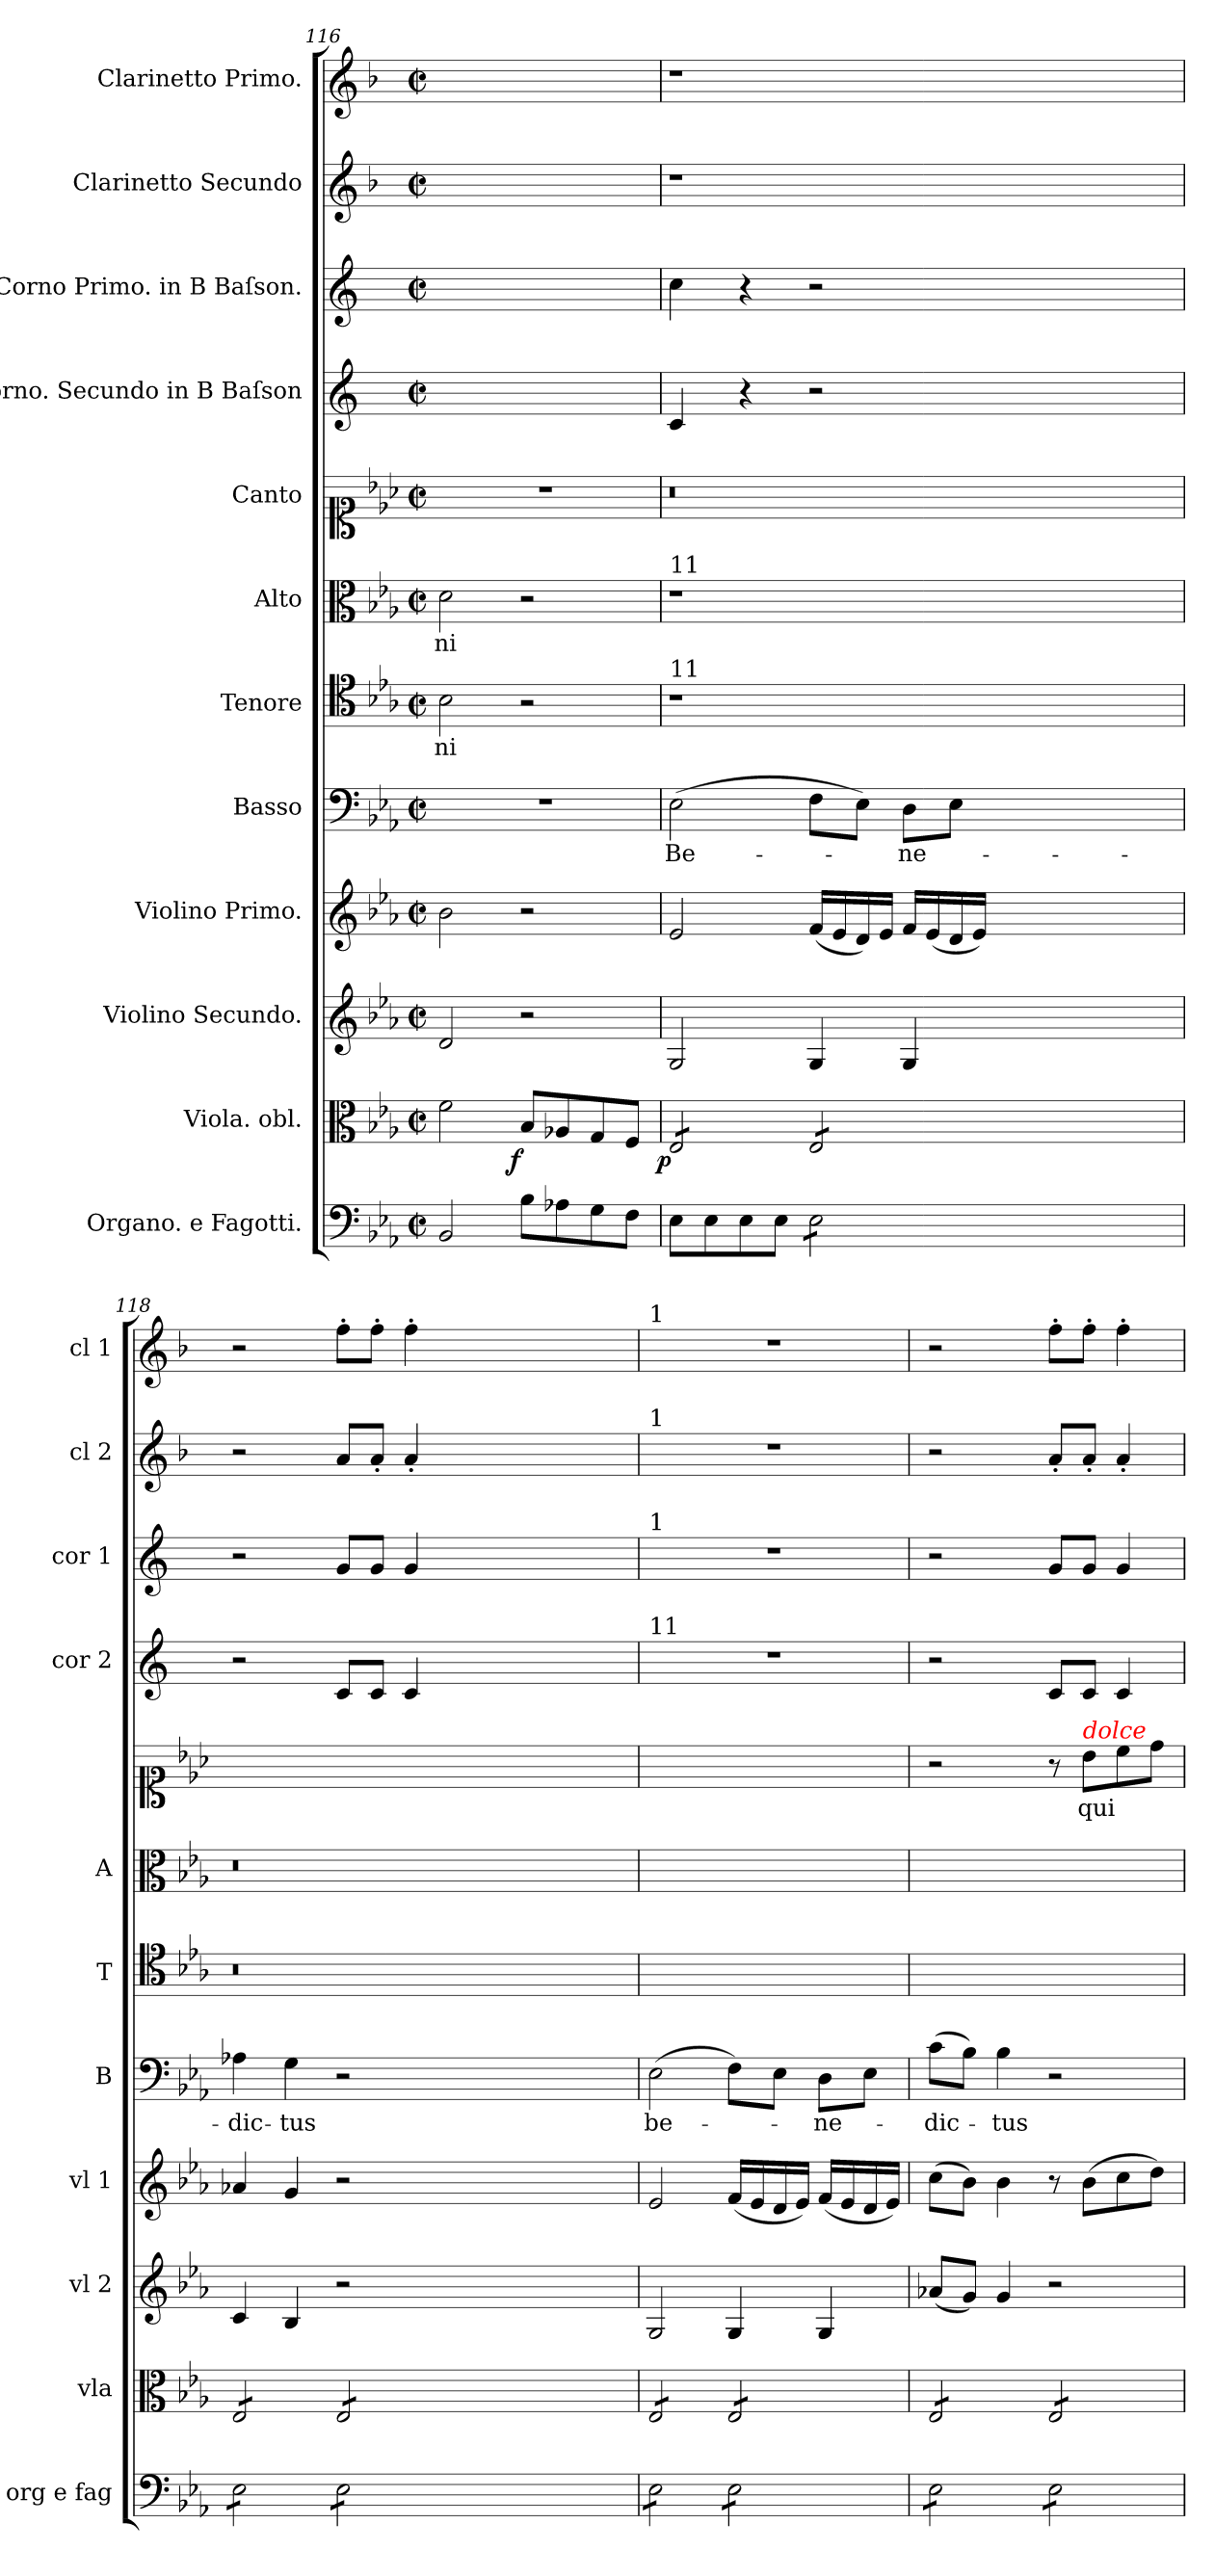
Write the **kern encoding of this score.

**kern	**kern	**dynam	**kern	**kern	**kern	**text	**kern	**text	**kern	**text	**kern	**text	**kern	**kern	**kern	**kern
*part12	*part11	*part11	*part10	*part9	*part8	*part8	*part7	*part7	*part6	*part6	*part5	*part5	*part4	*part3	*part2	*part1
*staff12	*staff11	*staff11	*staff10	*staff9	*staff8	*staff8	*staff7	*staff7	*staff6	*staff6	*staff5	*staff5	*staff4	*staff3	*staff2	*staff1
*I"Organo. e Fagotti.	*I"Viola. obl.	*	*I"Violino Secundo.	*I"Violino Primo.	*I"Basso	*	*I"Tenore	*	*I"Alto	*	*I"Canto	*	*I"Corno. Secundo in B Baſson	*I"Corno Primo. in B Baſson.	*I"Clarinetto Secundo	*I"Clarinetto Primo.
*I'org e fag	*I'vla	*	*I'vl 2	*I'vl 1	*I'B	*	*I'T	*	*I'A	*	*	*	*I'cor 2	*I'cor 1	*I'cl 2	*I'cl 1
*clefF4	*clefC3	*	*clefG2	*clefG2	*clefF4	*	*clefC4	*	*clefC3	*	*clefC1	*	*clefG2	*clefG2	*clefG2	*clefG2
*	*	*	*	*	*	*	*	*	*	*	*	*	*ITrd-2c-3	*ITrd-2c-3	*ITrd1c2	*ITrd1c2
*k[b-e-a-]	*k[b-e-a-]	*	*k[b-e-a-]	*k[b-e-a-]	*k[b-e-a-]	*	*k[b-e-a-]	*	*k[b-e-a-]	*	*k[b-e-a-]	*	*k[b-e-a-]	*k[b-e-a-]	*k[b-e-a-]	*k[b-e-a-]
*E-:	*E-:	*	*E-:	*E-:	*E-:	*	*E-:	*	*E-:	*	*E-:	*	*	*	*E-:	*E-:
*M2/2	*M2/2	*	*M2/2	*M2/2	*M2/2	*	*M2/2	*	*M2/2	*	*M2/2	*	*M2/2	*M2/2	*M2/2	*M2/2
*met(c|)	*met(c|)	*	*met(c|)	*met(c|)	*met(c|)	*	*met(c|)	*	*met(c|)	*	*met(c|)	*	*met(c|)	*met(c|)	*met(c|)	*met(c|)
=116	=116	=116	=116	=116	=116	=116	=116	=116	=116	=116	=116	=116	=116	=116	=116	=116
2BB-/	2f\	.	2d/	2b-\	1r	.	2B-\	-ni	2d\	-ni	1r	.	1ryy	1ryy	1ryy	1ryy
!	!	!LO:DY:rj	!	!	!	!	!	!	!	!	!	!	!	!	!	!
8B-\L	8B-/L	f	2r	2r	.	.	2r	.	2r	.	.	.	.	.	.	.
8A-X\	8A-X/	.	.	.	.	.	.	.	.	.	.	.	.	.	.	.
8G\	8G/	.	.	.	.	.	.	.	.	.	.	.	.	.	.	.
8F\J	8F/J	.	.	.	.	.	.	.	.	.	.	.	.	.	.	.
=117	=117	=117	=117	=117	=117	=117	=117	=117	=117	=117	=117	=117	=117	=117	=117	=117
!	!	!	!	!	!	!	!	!	!LO:TX:a:t=11	!	!	!	!	!	!	!
!	!	!	!	!	!	!	!LO:TX:a:t=11	!	!	!	!	!	!	!	!	!
!	!	!LO:DY:rj	!	!	!	!	!	!	!	!	!	!	!	!	!	!
*	*tremolo	*	*	*	*	*	*	*	*	*	*	*	*	*	*	*
8E-\L	8E-/L	p	2G/	2e-/	(2E-\	Be-	1r	.	1r	.	0.r	.	4e-/	4ee-\	1r	1r
8E-\	8E-/	.	.	.	.	.	.	.	.	.	.	.	.	.	.	.
8E-\	8E-/	.	.	.	.	.	.	.	.	.	.	.	4r	4r	.	.
8E-\J	8E-/J	.	.	.	.	.	.	.	.	.	.	.	.	.	.	.
*tremolo	*	*	*	*	*	*	*	*	*	*	*	*	*	*	*	*
8E-\L	8E-/L	.	4G/	(16f/LL	8F\L	.	.	.	.	.	.	.	2r	2r	.	.
.	.	.	.	16e-/	.	.	.	.	.	.	.	.	.	.	.	.
8E-\	8E-/	.	.	16d/)	8E-\J)	.	.	.	.	.	.	.	.	.	.	.
.	.	.	.	16e-/JJ	.	.	.	.	.	.	.	.	.	.	.	.
8E-\	8E-/	.	4G/	16f/LL	8D\L	-ne-	.	.	.	.	.	.	.	.	.	.
.	.	.	.	(16e-/	.	.	.	.	.	.	.	.	.	.	.	.
8E-\J	8E-/J	.	.	16d/	8E-\J	.	.	.	.	.	.	.	.	.	.	.
.	.	.	.	16e-/JJ)	.	.	.	.	.	.	.	.	.	.	.	.
0ryy	0ryy	.	0ryy	0ryy	0ryy	.	0ryy	.	0ryy	.	.	.	0ryy	0ryy	0ryy	0ryy
=118	=118	=118	=118	=118	=118	=118	=118	=118	=118	=118	=118	=118	=118	=118	=118	=118
8E-\L	8E-/L	.	4c/	4a-X/	4A-X\	-dic-	0.r	.	0.r	.	0.ryy	.	2r	2r	2r	2r
8E-\	8E-/	.	.	.	.	.	.	.	.	.	.	.	.	.	.	.
8E-\	8E-/	.	4B-/	4g/	4G\	-tus	.	.	.	.	.	.	.	.	.	.
8E-\J	8E-/J	.	.	.	.	.	.	.	.	.	.	.	.	.	.	.
8E-\L	8E-/L	.	2r	2r	2r	.	.	.	.	.	.	.	8e-/L	8b-/L	8g/L	8ee-'\L
8E-\	8E-/	.	.	.	.	.	.	.	.	.	.	.	8e-/J	8b-/J	8g'/J	8ee-'\J
8E-\	8E-/	.	.	.	.	.	.	.	.	.	.	.	4e-/	4b-/	4g'/	4ee-'\
8E-\J	8E-/J	.	.	.	.	.	.	.	.	.	.	.	.	.	.	.
0ryy	0ryy	.	0ryy	0ryy	0ryy	.	.	.	.	.	.	.	0ryy	0ryy	0ryy	0ryy
=119	=119	=119	=119	=119	=119	=119	=119	=119	=119	=119	=119	=119	=119	=119	=119	=119
!	!	!	!	!	!	!	!	!	!	!	!	!	!	!	!	!LO:TX:a:t=1
!	!	!	!	!	!	!	!	!	!	!	!	!	!	!	!LO:TX:a:t=1	!
!	!	!	!	!	!	!	!	!	!	!	!	!	!	!LO:TX:a:t=1	!	!
!	!	!	!	!	!	!	!	!	!	!	!	!	!LO:TX:a:t=11	!	!	!
8E-\L	8E-/L	.	2G/	2e-/	(2E-\	be-	1ryy	.	1ryy	.	1ryy	.	1r	1r	1r	1r
8E-\	8E-/	.	.	.	.	.	.	.	.	.	.	.	.	.	.	.
8E-\	8E-/	.	.	.	.	.	.	.	.	.	.	.	.	.	.	.
8E-\J	8E-/J	.	.	.	.	.	.	.	.	.	.	.	.	.	.	.
8E-\L	8E-/L	.	4G/	(16f/LL	8F\L)	.	.	.	.	.	.	.	.	.	.	.
.	.	.	.	16e-/	.	.	.	.	.	.	.	.	.	.	.	.
8E-\	8E-/	.	.	16d/	8E-\J	.	.	.	.	.	.	.	.	.	.	.
.	.	.	.	16e-/JJ)	.	.	.	.	.	.	.	.	.	.	.	.
8E-\	8E-/	.	4G/	(16f/LL	8D\L	-ne-	.	.	.	.	.	.	.	.	.	.
.	.	.	.	16e-/	.	.	.	.	.	.	.	.	.	.	.	.
8E-\J	8E-/J	.	.	16d/	8E-\J	.	.	.	.	.	.	.	.	.	.	.
.	.	.	.	16e-/JJ)	.	.	.	.	.	.	.	.	.	.	.	.
=120	=120	=120	=120	=120	=120	=120	=120	=120	=120	=120	=120	=120	=120	=120	=120	=120
8E-\L	8E-/L	.	(8a-X/L	(8cc\L	(8c\L	-dic-	1ryy	.	1ryy	.	2r	.	2r	2r	2r	2r
8E-\	8E-/	.	8g/J)	8b-\J)	8B-\J)	.	.	.	.	.	.	.	.	.	.	.
8E-\	8E-/	.	4g/	4b-\	4B-\	-tus	.	.	.	.	.	.	.	.	.	.
8E-\J	8E-/J	.	.	.	.	.	.	.	.	.	.	.	.	.	.	.
8E-\L	8E-/L	.	2r	8r	2r	.	.	.	.	.	8r	.	8e-/L	8b-/L	8g'/L	8ee-'\L
!	!	!	!	!	!	!	!	!	!	!	!LO:TX:a:i:color=red:t=dolce	!	!	!	!	!
8E-\	8E-/	.	.	(8b-\L	.	.	.	.	.	.	8b-\L	qui	8e-/J	8b-/J	8g'/J	8ee-'\J
8E-\	8E-/	.	.	8cc\	.	.	.	.	.	.	8cc\	.	4e-/	4b-/	4g'/	4ee-'\
8E-\J	8E-/J	.	.	8dd\J)	.	.	.	.	.	.	8dd\J	.	.	.	.	.
*	*Xtremolo	*	*	*	*	*	*	*	*	*	*	*	*	*	*	*
*Xtremolo	*	*	*	*	*	*	*	*	*	*	*	*	*	*	*	*
=	=	=	=	=	=	=	=	=	=	=	=	=	=	=	=	=
*-	*-	*-	*-	*-	*-	*-	*-	*-	*-	*-	*-	*-	*-	*-	*-	*-
